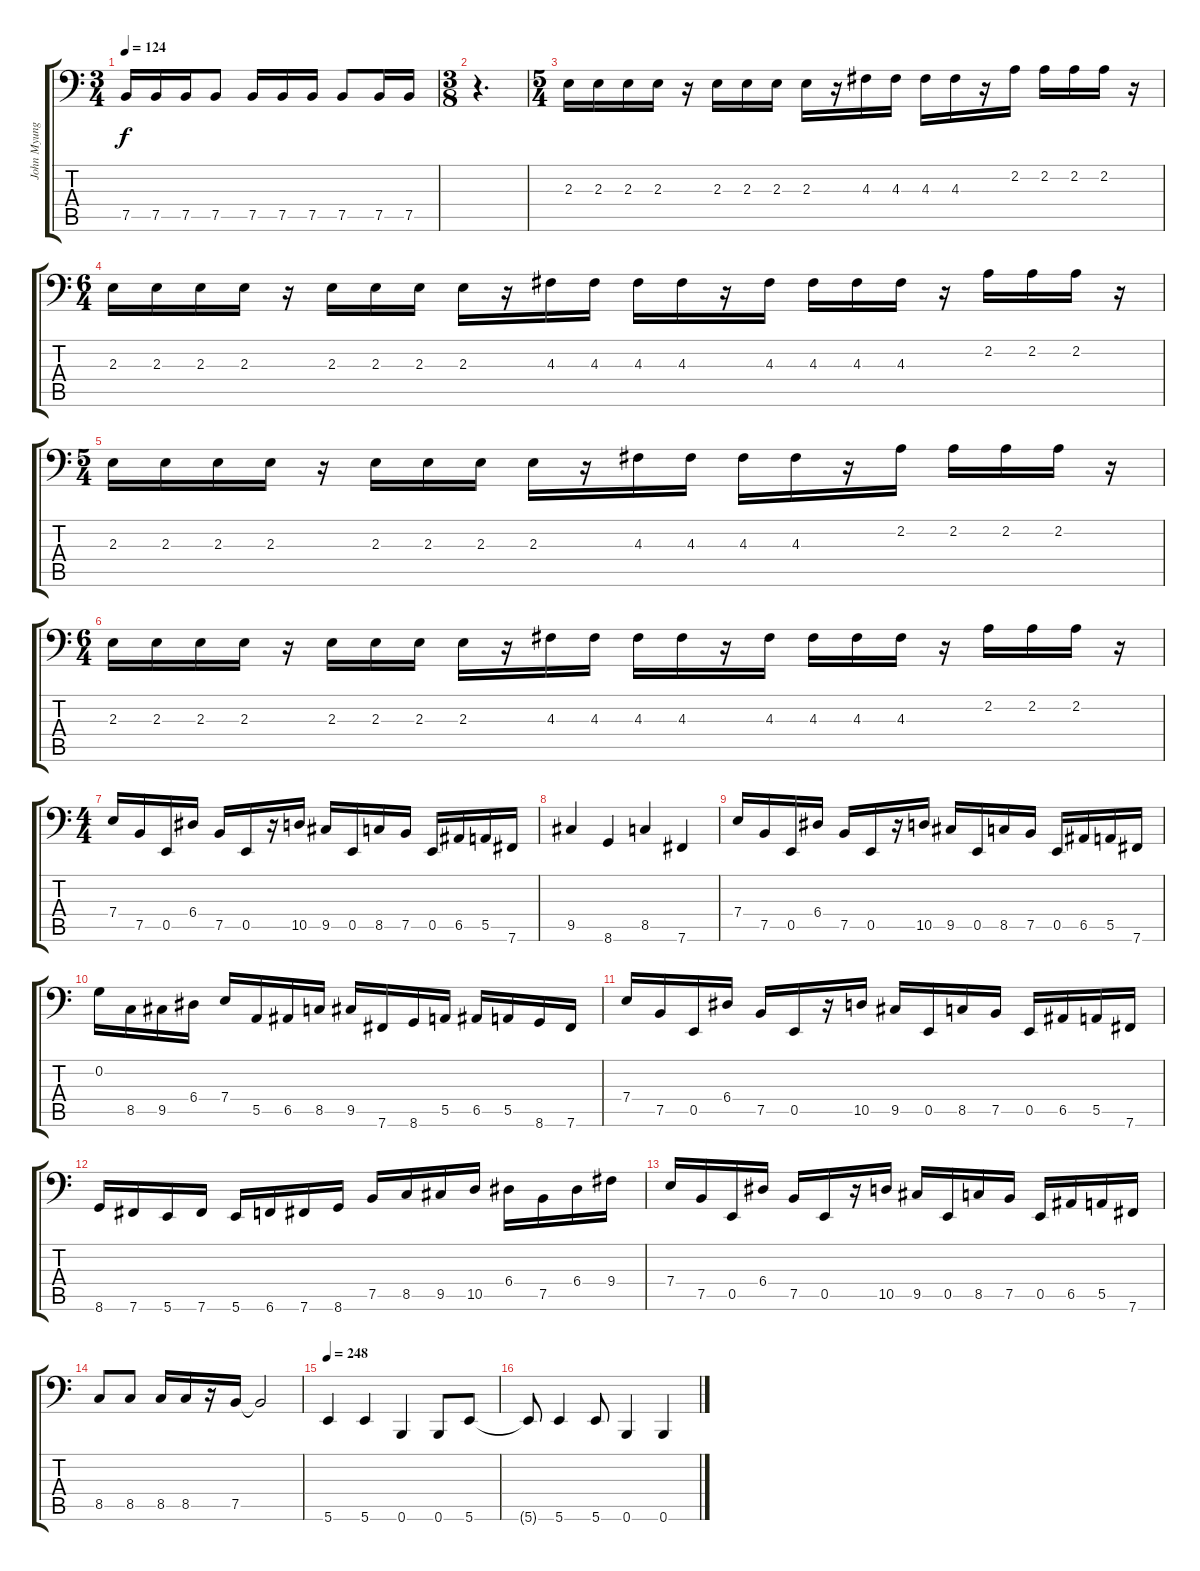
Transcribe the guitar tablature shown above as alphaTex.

\track ("John Myung - 6 Strings Bass" "John Myung") {instrument electricbassfinger}
\staff {score tabs}
\tuning (C3 G2 D2 A1 E1 B0) {hide}
\ts (3 4)
\tempo 124
\clef f4
\ks c
7.5.16{dy f} 7.5.16 7.5.16 7.5.8 7.5.16 7.5.16 7.5.16 7.5.8 7.5.16 7.5.16 |
\ts (3 8)
r.4{d} |
\ts (5 4)
2.3.16 2.3.16 2.3.16 2.3.16 r.16 2.3.16 2.3.16 2.3.16 2.3.16 r.16 4.3.16 4.3.16 4.3.16 4.3.16 r.16 2.2.16 2.2.16 2.2.16 2.2.16 r.16 |
\ts (6 4)
2.3.16 2.3.16 2.3.16 2.3.16 r.16 2.3.16 2.3.16 2.3.16 2.3.16 r.16 4.3.16 4.3.16 4.3.16 4.3.16 r.16 4.3.16 4.3.16 4.3.16 4.3.16 r.16 2.2.16 2.2.16 2.2.16 r.16 |
\ts (5 4)
2.3.16 2.3.16 2.3.16 2.3.16 r.16 2.3.16 2.3.16 2.3.16 2.3.16 r.16 4.3.16 4.3.16 4.3.16 4.3.16 r.16 2.2.16 2.2.16 2.2.16 2.2.16 r.16 |
\ts (6 4)
2.3.16 2.3.16 2.3.16 2.3.16 r.16 2.3.16 2.3.16 2.3.16 2.3.16 r.16 4.3.16 4.3.16 4.3.16 4.3.16 r.16 4.3.16 4.3.16 4.3.16 4.3.16 r.16 2.2.16 2.2.16 2.2.16 r.16 |
\ts (4 4)
7.4.16 7.5.16 0.5.16 6.4.16 7.5.16 0.5.16 r.16 10.5.16 9.5.16 0.5.16 8.5.16 7.5.16 0.5.16 6.5.16 5.5.16 7.6.16 |
9.5.4 8.6.4 8.5.4 7.6.4 |
7.4.16 7.5.16 0.5.16 6.4.16 7.5.16 0.5.16 r.16 10.5.16 9.5.16 0.5.16 8.5.16 7.5.16 0.5.16 6.5.16 5.5.16 7.6.16 |
0.2.16 8.5.16 9.5.16 6.4.16 7.4.16 5.5.16 6.5.16 8.5.16 9.5.16 7.6.16 8.6.16 5.5.16 6.5.16 5.5.16 8.6.16 7.6.16 |
7.4.16 7.5.16 0.5.16 6.4.16 7.5.16 0.5.16 r.16 10.5.16 9.5.16 0.5.16 8.5.16 7.5.16 0.5.16 6.5.16 5.5.16 7.6.16 |
8.6.16 7.6.16 5.6.16 7.6.16 5.6.16 6.6.16 7.6.16 8.6.16 7.5.16 8.5.16 9.5.16 10.5.16 6.4.16 7.5.16 6.4.16 9.4.16 |
7.4.16 7.5.16 0.5.16 6.4.16 7.5.16 0.5.16 r.16 10.5.16 9.5.16 0.5.16 8.5.16 7.5.16 0.5.16 6.5.16 5.5.16 7.6.16 |
8.5.8 8.5.8 8.5.16 8.5.16 r.16 7.5.16 7.5{t}.2 |
\tempo 248
5.6.4 5.6.4 0.6.4 0.6.8 5.6.8 |
5.6{t}.8 5.6.4 5.6.8 0.6.4 0.6.4
